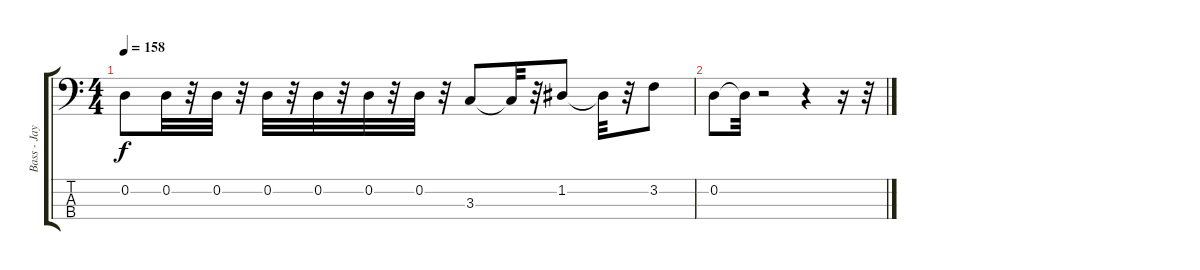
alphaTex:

\track ("Bass - Jay Bentley" "Bass - Jay") {instrument electricbasspick}
\staff {score tabs}
\tuning (G2 D2 A1 E1) {hide}
\ts (4 4)
\tempo 158
\clef f4
\ks c
0.2.8{dy f} 0.2.32 r.32 0.2.32 r.32 0.2.32 r.32 0.2.32 r.32 0.2.32 r.32 0.2.32 r.32 3.3.8 3.3{t}.32 r.32 1.2.8 1.2{t}.32 r.32 3.2.8 |
0.2.8 0.2{t}.32 r.2 r.4 r.16 r.32
